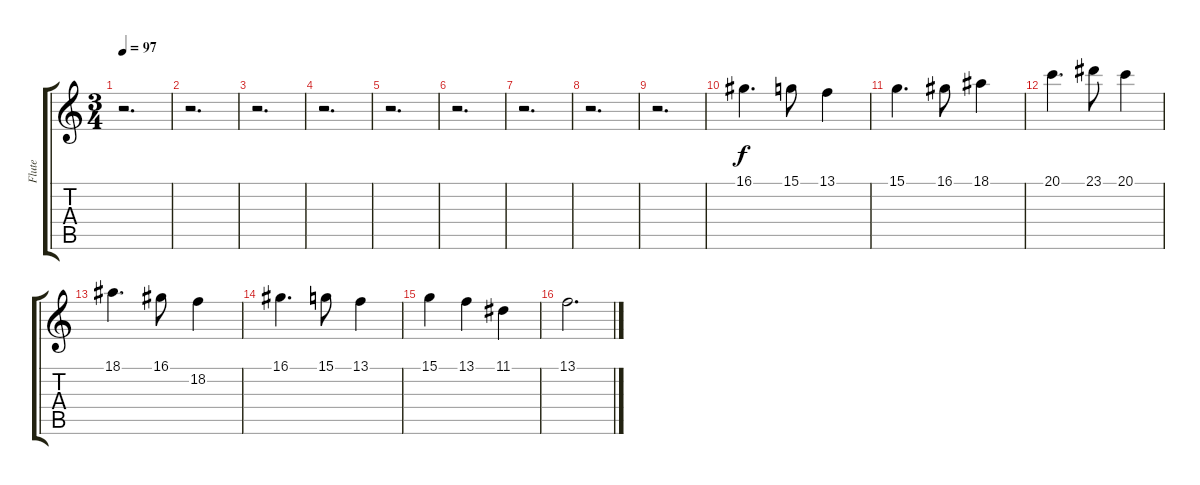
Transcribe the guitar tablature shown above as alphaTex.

\track ("Flute" "Flute") {instrument flute}
\staff {score tabs}
\tuning (E4 B3 G3 D3 A2 E2) {hide}
\ts (3 4)
\tempo 97
\clef g2
\ks c
r.2{d dy f} |
r.2{d} |
r.2{d} |
r.2{d} |
r.2{d} |
r.2{d} |
r.2{d} |
r.2{d} |
r.2{d} |
16.1.4{d} 15.1.8 13.1.4 |
15.1.4{d} 16.1.8 18.1.4 |
20.1.4{d} 23.1.8 20.1.4 |
18.1.4{d} 16.1.8 18.2.4 |
16.1.4{d} 15.1.8 13.1.4 |
15.1.4 13.1.4 11.1.4 |
13.1.2{d}
